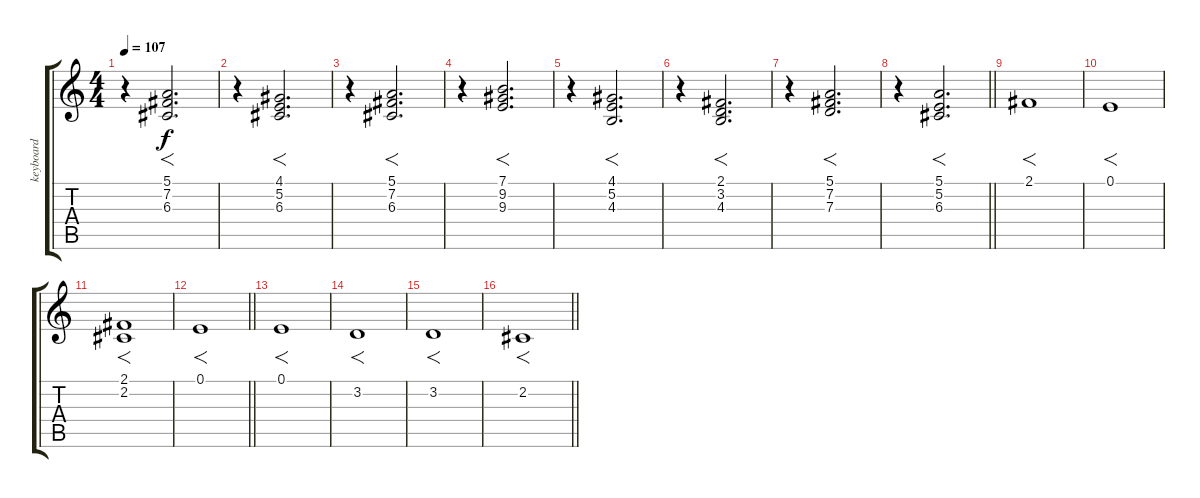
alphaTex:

\track ("keyboard" "keyboard") {instrument synthstrings1}
\staff {score tabs}
\tuning (E4 B3 G3 D3 A2 E2) {hide}
\ts (4 4)
\tempo 107
\clef g2
\ks c
r.4{dy f} (5.1 7.2 6.3).2{f d} |
r.4 (4.1 5.2 6.3).2{f d} |
r.4 (5.1 7.2 6.3).2{f d} |
r.4 (7.1 9.2 9.3).2{f d} |
r.4 (4.1 5.2 4.3).2{f d} |
r.4 (2.1 3.2 4.3).2{f d} |
r.4 (5.1 7.2 7.3).2{f d} |
\barLineRight lightlight
r.4 (5.1 5.2 6.3).2{f d} |
2.1.1{f} |
0.1.1{f} |
(2.1 2.2).1{f} |
\barLineRight lightlight
0.1.1{f} |
0.1.1{f} |
3.2.1{f} |
3.2.1{f} |
\barLineRight lightlight
2.2.1{f}
